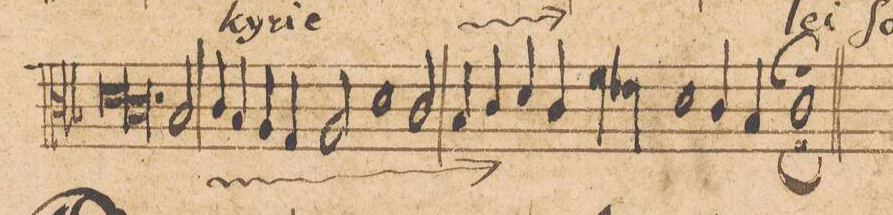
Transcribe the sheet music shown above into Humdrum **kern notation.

**kern	**text
*I"[Canto]	*
*clefC3	*
*k[b-]	*
*met(c|)	*
*M2/1	*
*lig	*
1d	.
=41-	=41-
1.c	.
*Xlig	*
2B-/	-ſon
=42-	=42-
4c/	e-
4B-/	.
4A/	.
4G/	.
2A/	-lei-
1d	.
=43-	=43-
2c/	.
4B-/	.
4c/	.
4d/	.
4c/	.
=44-	=44-
4f\	.
4e-X\	.
1d	.
4c/	.
4B-/	.
=45-	=45-
0cl;;	-ſon
*	*Xij
==	==
*-	*-
